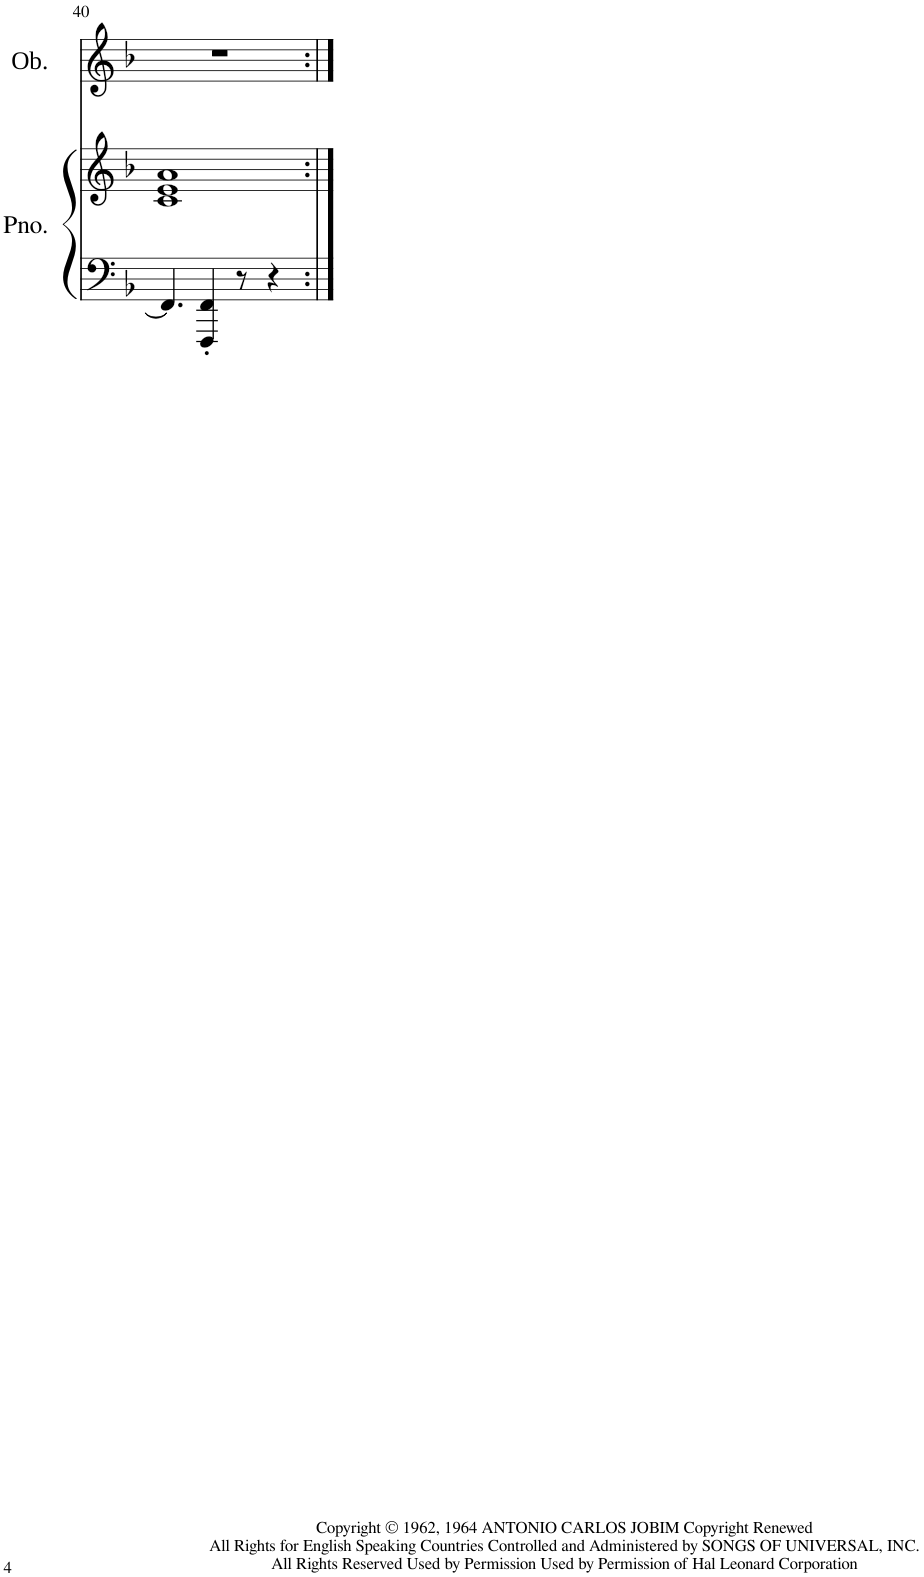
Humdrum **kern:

**kern	**kern	**kern
*part2	*part2	*part1
*staff3	*staff2	*staff1
*I"Piano	*	*I"Oboe
*I'Pno.	*	*I'Ob.
!!LO:PB:g=z
*clefF4	*clefG2	*clefG2
*k[b-]	*k[b-]	*k[b-]
*M4/4	*M4/4	*M4/4
=40	=40	=40
4.FF/]	1c 1e 1a	1r
4FFF/' 4FF/'	.	.
8r	.	.
4r	.	.
=:|!	=:|!	=:|!
*-	*-	*-
